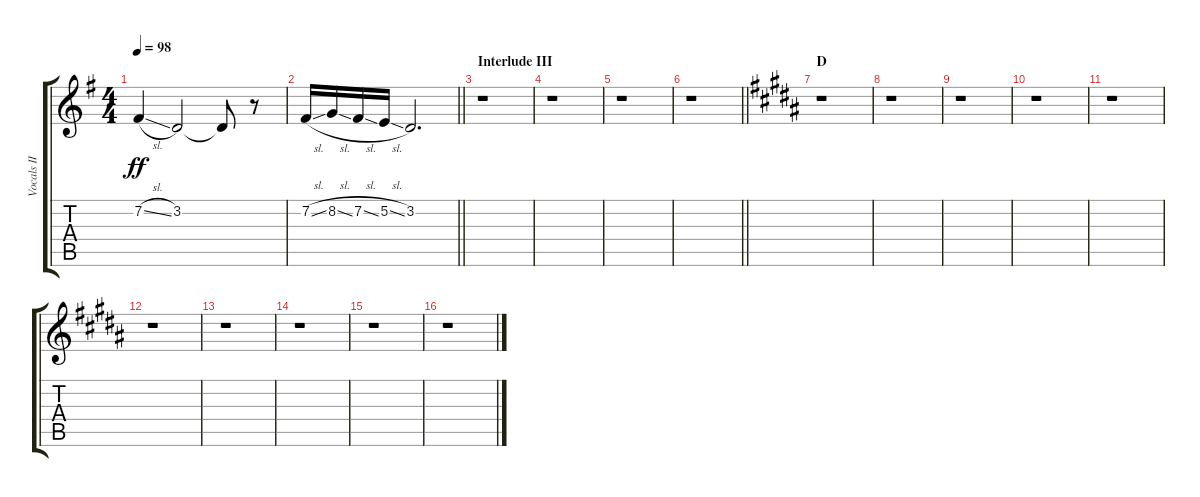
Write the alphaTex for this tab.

\track ("Vocals II" "Vocals II") {instrument voiceoohs}
\staff {score tabs}
\tuning (E4 B3 G3 D3 A2 E2) {hide}
\ts (4 4)
\tempo 98
\clef g2
\ks g
7.2{sl}.4{dy ff} 3.2.2 3.2{t}.8 r.8 |
\barLineRight lightlight
7.2{sl}.16 8.2{sl}.16 7.2{sl}.16 5.2{sl}.16 3.2.2{d} |
\section ("" "Interlude III")
r.1 |
r.1 |
r.1 |
\barLineRight lightlight
r.1 |
\section ("" "D")
\ks b
r.1 |
r.1 |
r.1 |
r.1 |
r.1 |
r.1 |
r.1 |
r.1 |
r.1 |
r.1
